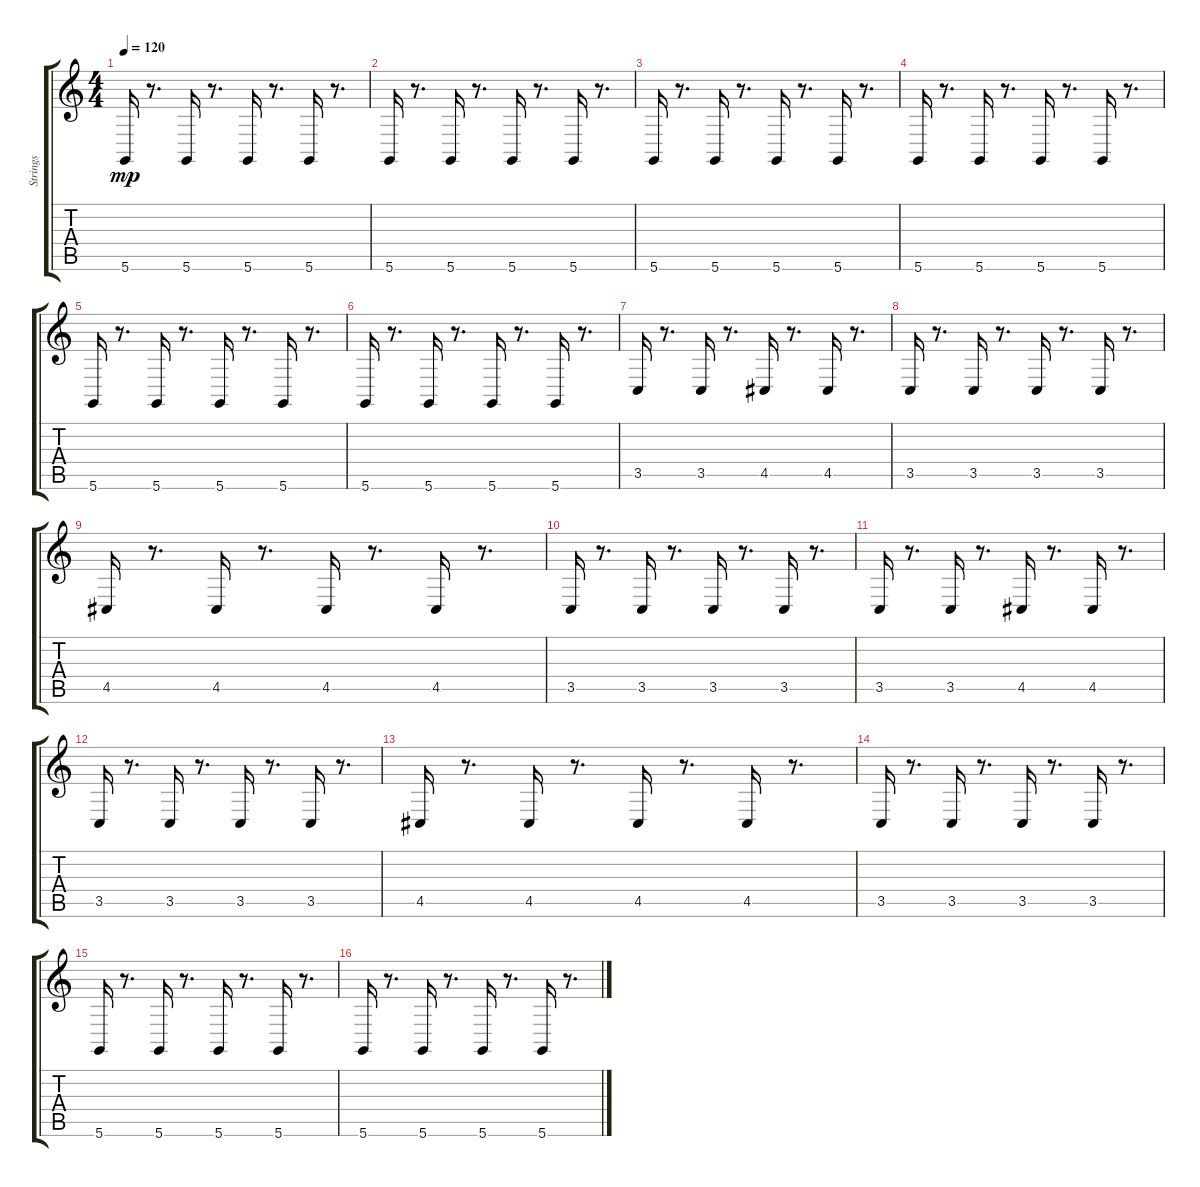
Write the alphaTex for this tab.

\track ("Strings" "Strings") {instrument pizzicatostrings}
\staff {score tabs}
\tuning (E4 B3 G3 D3 A2 D2) {hide}
\ts (4 4)
\tempo 120
\clef g2
\ks c
5.6.16{dy mp} r.8{d} 5.6.16 r.8{d} 5.6.16 r.8{d} 5.6.16 r.8{d} |
5.6.16 r.8{d} 5.6.16 r.8{d} 5.6.16 r.8{d} 5.6.16 r.8{d} |
5.6.16 r.8{d} 5.6.16 r.8{d} 5.6.16 r.8{d} 5.6.16 r.8{d} |
5.6.16 r.8{d} 5.6.16 r.8{d} 5.6.16 r.8{d} 5.6.16 r.8{d} |
5.6.16 r.8{d} 5.6.16 r.8{d} 5.6.16 r.8{d} 5.6.16 r.8{d} |
5.6.16 r.8{d} 5.6.16 r.8{d} 5.6.16 r.8{d} 5.6.16 r.8{d} |
3.5.16 r.8{d} 3.5.16 r.8{d} 4.5.16 r.8{d} 4.5.16 r.8{d} |
3.5.16 r.8{d} 3.5.16 r.8{d} 3.5.16 r.8{d} 3.5.16 r.8{d} |
4.5.16 r.8{d} 4.5.16 r.8{d} 4.5.16 r.8{d} 4.5.16 r.8{d} |
3.5.16 r.8{d} 3.5.16 r.8{d} 3.5.16 r.8{d} 3.5.16 r.8{d} |
3.5.16 r.8{d} 3.5.16 r.8{d} 4.5.16 r.8{d} 4.5.16 r.8{d} |
3.5.16 r.8{d} 3.5.16 r.8{d} 3.5.16 r.8{d} 3.5.16 r.8{d} |
4.5.16 r.8{d} 4.5.16 r.8{d} 4.5.16 r.8{d} 4.5.16 r.8{d} |
3.5.16 r.8{d} 3.5.16 r.8{d} 3.5.16 r.8{d} 3.5.16 r.8{d} |
5.6.16 r.8{d} 5.6.16 r.8{d} 5.6.16 r.8{d} 5.6.16 r.8{d} |
5.6.16 r.8{d} 5.6.16 r.8{d} 5.6.16 r.8{d} 5.6.16 r.8{d}
